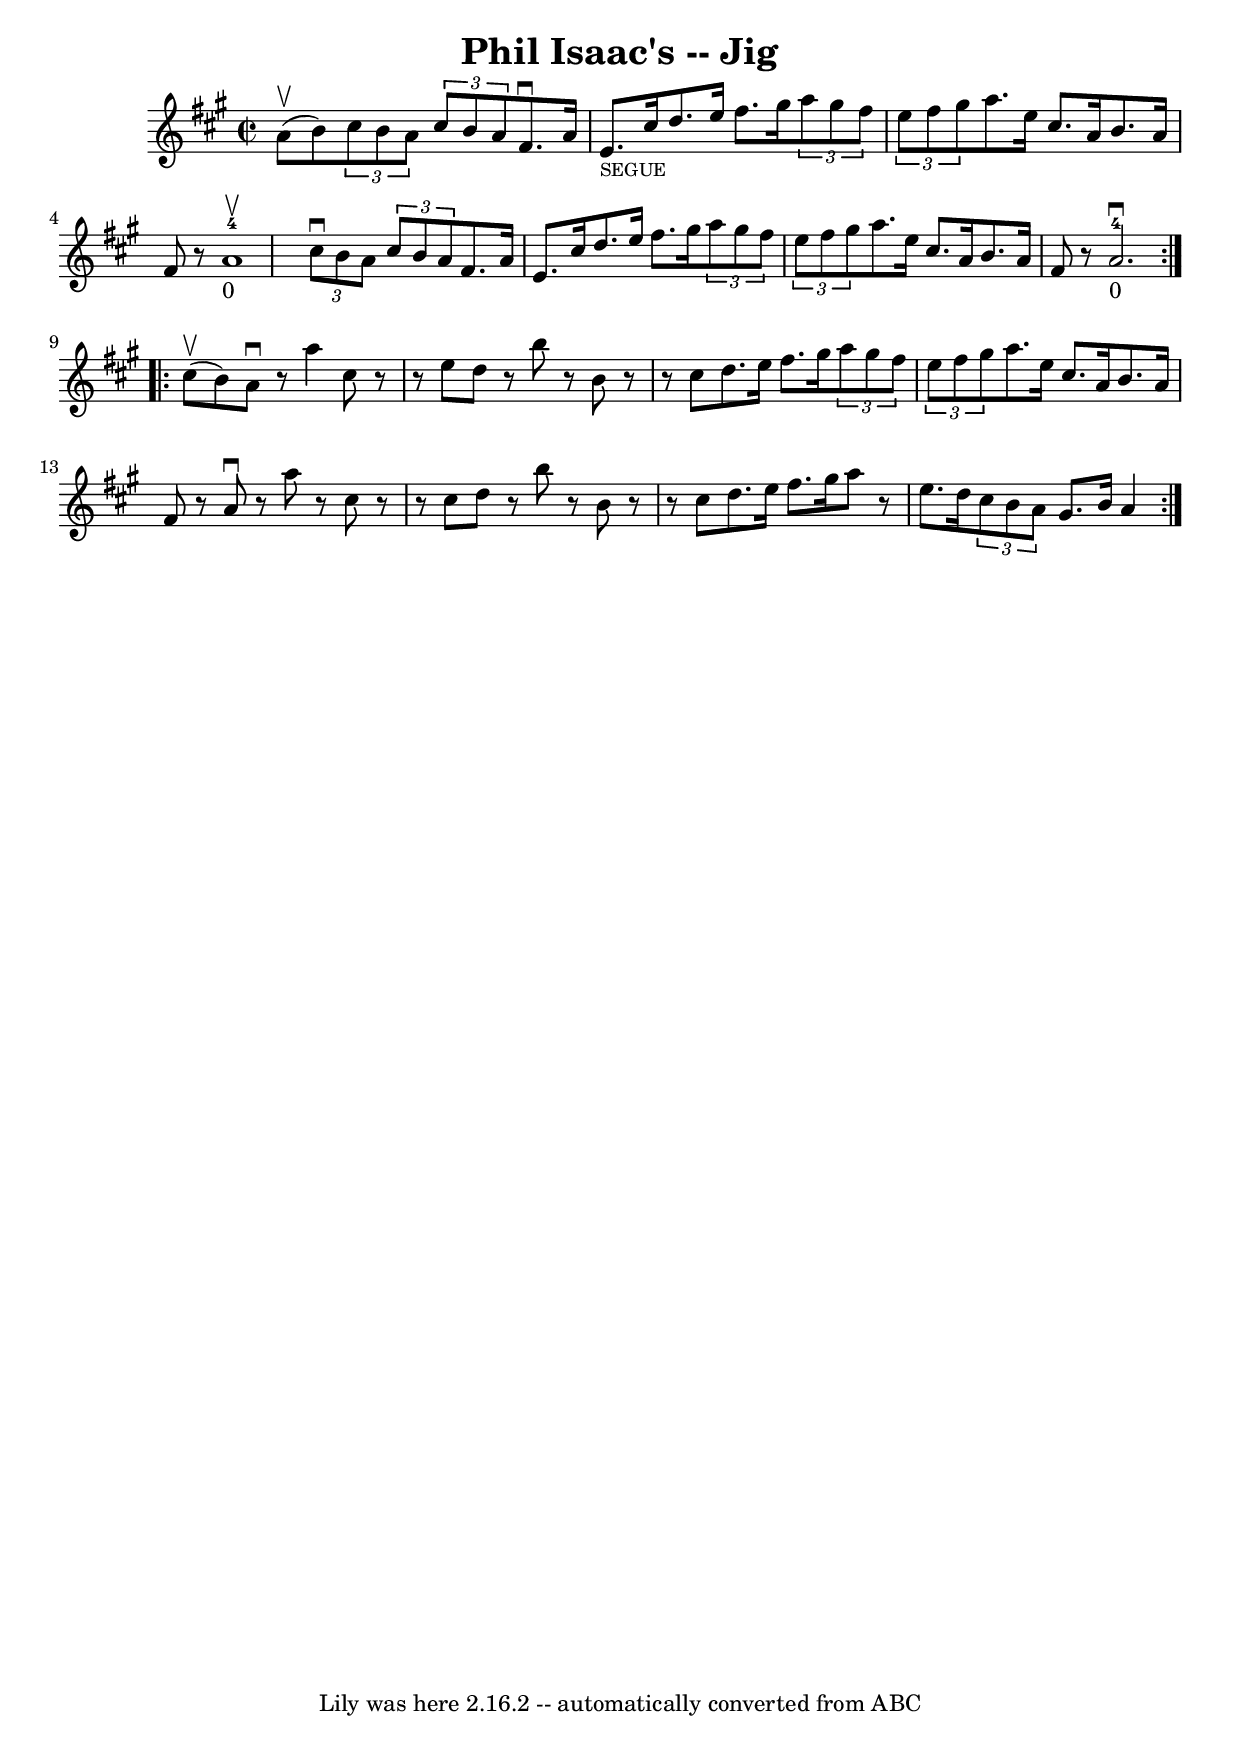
\version "2.7.40"
\include "Mammoth.ily"
\header {
	%% book = "Ryan's Mammoth Collection"
	crossRefNumber = "1"
	footnotes = "\\\\112 628"
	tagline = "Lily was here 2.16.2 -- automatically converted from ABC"
	title = "Phil Isaac's -- Jig"
}
voicedefault =  {


\repeat volta 2 {
\override Staff.TimeSignature #'style = #'C
 \time 2/2 \key a \major a'8^\upbow(b'8) |
     \times 2/3 {   
cis''8 b'8 a'8  }   \times 2/3 { cis''8 b'8 a'8  } fis'8. 
^\downbow a'16 e'8._\segue cis''16    |
 d''8. e''16    
fis''8. gis''16    \times 2/3 { a''8 gis''8 fis''8  }   \times 2/3 { 
 e''8 fis''8 gis''8  }   |
 a''8. e''16 cis''8.    
a'16 b'8. a'16 fis'8    r8   |
 a'1_"0"-4^\upbow   
|
     \times 2/3 { cis''8^\downbow b'8 a'8  }   \times 2/3 {   
cis''8 b'8 a'8) } fis'8. a'16 e'8. cis''16    |
   
d''8. e''16 fis''8. gis''16    \times 2/3 { a''8 gis''8 fis''8 
 }   \times 2/3 { e''8 fis''8 gis''8  }   |
 a''8. e''16   
 cis''8. a'16 b'8. a'16 fis'8    r8   |
 a'2. 
_"0"-4^\downbow   }     \repeat volta 2 { cis''8^\upbow(b'8) 
|
 a'8^\downbow   r8 a''4 cis''8    r8   r8 e''8    |
   
d''8    r8 b''8    r8 b'8    r8   r8 cis''8    |
 d''8. e''16    
fis''8. gis''16    \times 2/3 { a''8 gis''8 fis''8  }   \times 2/3 { 
 e''8 fis''8 gis''8  }   |
 a''8. e''16 cis''8. a'16    
b'8. a'16 fis'8    r8   |
 a'8^\downbow   r8 a''8    r8   
cis''8    r8   r8 cis''8    |
 d''8    r8 b''8    r8 b'8    r8   r8 
cis''8    |
 d''8. e''16 fis''8. gis''16 a''8    r8 e''8.   
 d''16    |
   \times 2/3 { cis''8 b'8 a'8  } gis'8. b'16    
a'4  }   
}

\score{
    <<

	\context Staff="default"
	{
	    \voicedefault 
	}

    >>
	\layout {
	}
	\midi {}
}
